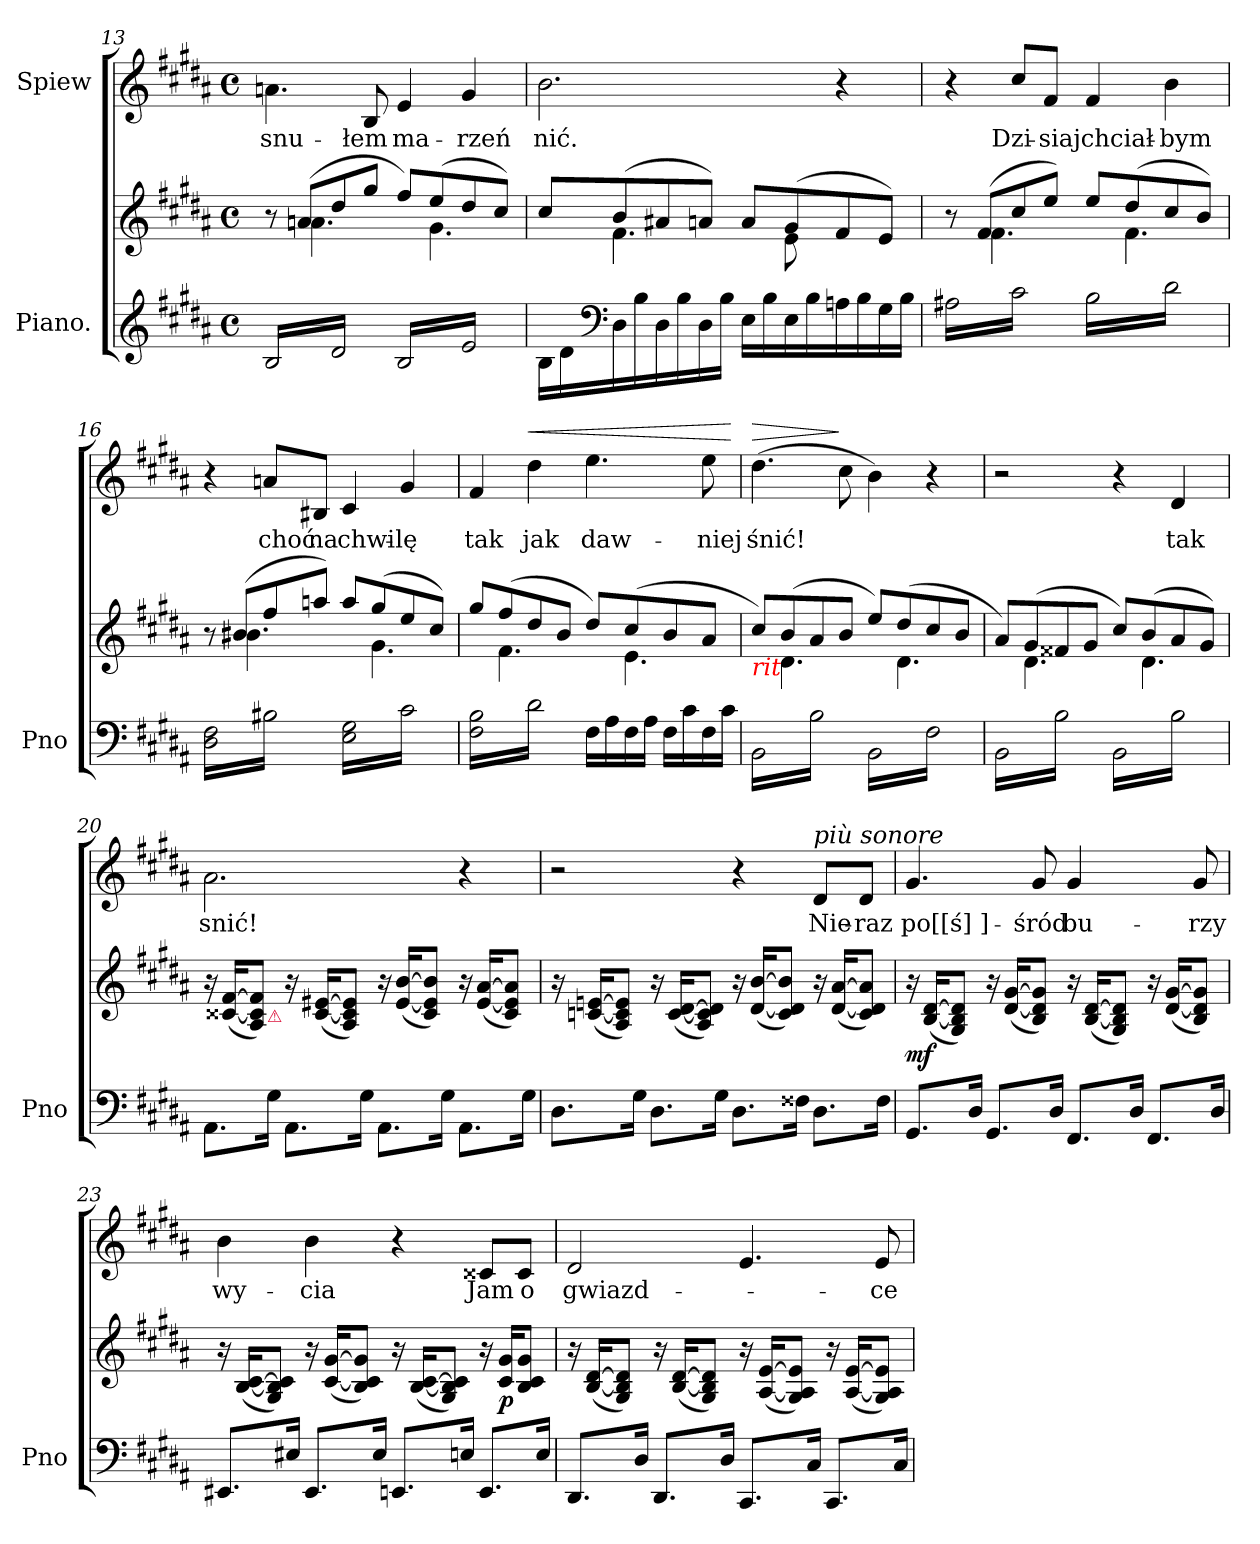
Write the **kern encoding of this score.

**kern	**kern	**dynam	**kern	**text	**dynam
*part2	*part2	*part2	*part1	*part1	*part1
*staff3	*staff2	*staff2/3	*staff1	*staff1	*staff1
*I"Piano.	*	*	*I"Spiew	*	*
*I'Pno	*	*	*	*	*
*clefG2	*clefG2	*	*clefG2	*	*
*k[f#c#g#d#a#]	*k[f#c#g#d#a#]	*	*k[f#c#g#d#a#]	*	*
*g#:	*g#:	*	*g#:	*	*
*M4/4	*M4/4	*	*M4/4	*	*
*met(c)	*met(c)	*	*met(c)	*	*
=13	=13	=13	=13	=13	=13
*	*^	*	*	*	*
*tremolo	*	*	*	*	*	*
16B/LL	8r	8ryy	.	4.an\	snu-	.
16d#/	.	.	.	.	.	.
16B/	(8an/L	4.an\	.	.	.	.
16d#/	.	.	.	.	.	.
16B/	8dd#/	.	.	.	.	.
16d#/	.	.	.	.	.	.
16B/	8gg#/J	.	.	8B/	-łem	.
16d#/JJ	.	.	.	.	.	.
16B/LL	8ff#/L)	8ryy	.	4e/	ma-	.
16e/	.	.	.	.	.	.
16B/	(8ee/	4.g#\	.	.	.	.
16e/	.	.	.	.	.	.
16B/	8dd#/	.	.	4g#/	-rzeń	.
16e/	.	.	.	.	.	.
16B/	8cc#/J)	.	.	.	.	.
16e/JJ	.	.	.	.	.	.
*Xtremolo	*	*	*	*	*	*
=14	=14	=14	=14	=14	=14	=14
16B\LL	8cc#/L	8ryy	.	2.b\	nić.	.
16d#\	.	.	.	.	.	.
*clefF4	*	*	*	*	*	*
16D#\	(8b/	4.f#\	.	.	.	.
16B\	.	.	.	.	.	.
16D#\	8a#X/	.	.	.	.	.
16B\	.	.	.	.	.	.
16D#\	8an/J)	.	.	.	.	.
16B\JJ	.	.	.	.	.	.
16E\LL	8a/L	8ryy	.	.	.	.
16B\	.	.	.	.	.	.
16E\	(8g#/	8e\	.	.	.	.
16B\	.	.	.	.	.	.
16An\	8f#/	4ryy	.	4r	.	.
16B\	.	.	.	.	.	.
16G#\	8e/J)	.	.	.	.	.
16B\JJ	.	.	.	.	.	.
=15	=15	=15	=15	=15	=15	=15
*tremolo	*	*	*	*	*	*
16A#X\LL	8r	8ryy	.	4r	.	.
16c#\	.	.	.	.	.	.
16A#X\	(8f#/L	4.f#\	.	.	.	.
16c#\	.	.	.	.	.	.
16A#X\	8cc#/	.	.	8cc#/L	Dzi-	.
16c#\	.	.	.	.	.	.
16A#X\	8ee/J)	.	.	8f#/J	-siaj	.
16c#\JJ	.	.	.	.	.	.
16B\LL	8ee/L	8ryy	.	4f#/	chciał-	.
16d#\	.	.	.	.	.	.
16B\	(8dd#/	4.f#\	.	.	.	.
16d#\	.	.	.	.	.	.
16B\	8cc#/	.	.	4b\	-bym	.
16d#\	.	.	.	.	.	.
16B\	8b/J)	.	.	.	.	.
16d#\JJ	.	.	.	.	.	.
=16	=16	=16	=16	=16	=16	=16
16D#\ 16F#\LL	8r	8ryy	.	4r	.	.
16B#X\	.	.	.	.	.	.
16D#\ 16F#\	(8b#X/L	4.b#X\	.	.	.	.
16B#X\	.	.	.	.	.	.
16D#\ 16F#\	8ff#/	.	.	8an/L	choć	.
16B#X\	.	.	.	.	.	.
16D#\ 16F#\	8aan/J)	.	.	8B#X/J	na	.
16B#X\JJ	.	.	.	.	.	.
16E\ 16G#\LL	8aa/L	8ryy	.	4c#/	chwi-	.
16c#\	.	.	.	.	.	.
16E\ 16G#\	(8gg#/	4.g#\	.	.	.	.
16c#\	.	.	.	.	.	.
16E\ 16G#\	8ee/	.	.	4g#/	-lę	.
16c#\	.	.	.	.	.	.
16E\ 16G#\	8cc#/J)	.	.	.	.	.
16c#\JJ	.	.	.	.	.	.
=17	=17	=17	=17	=17	=17	=17
16F#\ 16B\LL	8gg#/L	8ryy	.	4f#/	tak	.
16d#\	.	.	.	.	.	.
16F#\ 16B\	(8ff#/	4.f#\	.	.	.	.
16d#\	.	.	.	.	.	.
!	!	!	!	!	!	!LO:HP:a
16F#\ 16B\	8dd#/	.	.	4dd#\	jak	<
16d#\	.	.	.	.	.	.
16F#\ 16B\	8b/J	.	.	.	.	.
16d#\JJ	.	.	.	.	.	.
*Xtremolo	*	*	*	*	*	*
16F#\LL	8dd#/L)	8ryy	.	4.ee\	daw-	.
16A#\	.	.	.	.	.	.
16F#\	(8cc#/	4.e\	.	.	.	.
16A#\JJ	.	.	.	.	.	.
16F#\LL	8b/	.	.	.	.	.
16c#\	.	.	.	.	.	.
16F#\	8a#/J	.	.	8ee\	-niej	.
16c#\JJ	.	.	.	.	.	.
*	*v	*v	*	*	*	*
.	.	.	.	.	[
=18	=18	=18	=18	=18	=18
*	*^	*	*	*	*
!	!LO:TX:b:i:color=red:t=rit	!	!	!	!	!
!	!	!	!	!	!	!LO:HP:a
*tremolo	*	*	*	*	*	*
16BB\LL	8cc#/L)	8ryy	.	(4.dd#\	śnić!	>
16B\	.	.	.	.	.	.
16BB\	(8b/	4.d#\	.	.	.	.
16B\	.	.	.	.	.	.
16BB\	8a#/	.	.	.	.	.
16B\	.	.	.	.	.	.
16BB\	8b/J	.	.	8cc#\	.	]
16B\JJ	.	.	.	.	.	.
16BB\LL	8ee/L)	8ryy	.	4b\)	.	.
16F#\	.	.	.	.	.	.
16BB\	(8dd#/	4.d#\	.	.	.	.
16F#\	.	.	.	.	.	.
16BB\	8cc#/	.	.	4r	.	.
16F#\	.	.	.	.	.	.
16BB\	8b/J	.	.	.	.	.
16F#\JJ	.	.	.	.	.	.
=19	=19	=19	=19	=19	=19	=19
16BB\LL	8a#/L)	8ryy	.	2r	.	.
16B\	.	.	.	.	.	.
16BB\	(8g#/	4.d#\	.	.	.	.
16B\	.	.	.	.	.	.
16BB\	8f##X/	.	.	.	.	.
16B\	.	.	.	.	.	.
16BB\	8g#/J	.	.	.	.	.
16B\JJ	.	.	.	.	.	.
16BB\LL	8cc#/L)	8ryy	.	4r	.	.
16B\	.	.	.	.	.	.
16BB\	(8b/	4.d#\	.	.	.	.
16B\	.	.	.	.	.	.
16BB\	8a#/	.	.	4d#/	tak	.
16B\	.	.	.	.	.	.
16BB\	8g#/J)	.	.	.	.	.
16B\JJ	.	.	.	.	.	.
*Xtremolo	*	*	*	*	*	*
=20	=20	=20	=20	=20	=20	=20
8.AA#\L	16r	8.ryy	.	2.a#\	snić!	.
.	([16c##X/ [16f#/KL	.	.	.	.	.
.	8A#/ 8c##]/ 8f#]/J)	.	.	.	.	.
!	!	!LO:TX:b:color=crimson:t=⚠	!	!	!	!
16G#\Jk	.	2ryy	.	.	.	.
8.AA#\L	16r	.	.	.	.	.
.	([16c##/ [16e#X/KL	.	.	.	.	.
.	8A#/ 8c##]/ 8e#]/J)	.	.	.	.	.
16G#\Jk	.	.	.	.	.	.
8.AA#\L	16r	.	.	.	.	.
.	([16e#/ [16b/KL	.	.	.	.	.
.	8c##/ 8e#]/ 8b]/J)	.	.	.	.	.
16G#\Jk	.	4ryy	.	.	.	.
8.AA#\L	16r	.	.	4r	.	.
.	([16e#/ [16a#/KL	.	.	.	.	.
.	8c##/ 8e#]/ 8a#]/J)	.	.	.	.	.
16G#\Jk	.	16ryy	.	.	.	.
*	*v	*v	*	*	*	*
=21	=21	=21	=21	=21	=21
8.D#\L	16r	.	2r	.	.
.	([16cn/ [16en/KL	.	.	.	.
.	8A#/ 8c]/ 8e]/J)	.	.	.	.
16G#\Jk	.	.	.	.	.
8.D#\L	16r	.	.	.	.
.	([16c/ [16d#/KL	.	.	.	.
.	8A#/ 8c]/ 8d#]/J)	.	.	.	.
16G#\Jk	.	.	.	.	.
8.D#\L	16r	.	4r	.	.
.	([16d#/ [16b/KL	.	.	.	.
.	8c/ 8d#]/ 8b]/J)	.	.	.	.
16F##X\Jk	.	.	.	.	.
!	!	!	!LO:TX:a:i:t=più sonore	!	!
8.D#\L	16r	.	8d#/L	Nie-	.
.	([16d#/ [16a#/KL	.	.	.	.
.	8c/ 8d#]/ 8a#]/J)	.	8d#/J	-raz	.
16F##\Jk	.	.	.	.	.
=22	=22	=22	=22	=22	=22
8.GG#/L	16r	mf	4.g#/	po[[ś]]-	.
.	([16B/ [16d#/KL	.	.	.	.
.	8G#/ 8B]/ 8d#]/J)	.	.	.	.
16D#/Jk	.	.	.	.	.
8.GG#/L	16r	.	.	.	.
.	([16d#/ [16g#/KL	.	.	.	.
.	8B/ 8d#]/ 8g#]/J)	.	8g#/	-śród	.
16D#/Jk	.	.	.	.	.
!	!	!	!LO:N:vis=4	!	!
8.FF#/L	16r	.	4.g#/	bu-	.
.	([16B/ [16d#/KL	.	.	.	.
.	8G#/ 8B]/ 8d#]/J)	.	.	.	.
16D#/Jk	.	.	.	.	.
8.FF#/L	16r	.	.	.	.
.	([16d#/ [16g#/KL	.	.	.	.
.	8B/ 8d#]/ 8g#]/J)	.	8g#/	-rzy	.
16D#/Jk	.	.	.	.	.
=23	=23	=23	=23	=23	=23
8.EE#X/L	16r	.	4b\	wy-	.
.	([16B/ [16c#/KL	.	.	.	.
.	8G#/ 8B]/ 8c#]/J)	.	.	.	.
16E#X/Jk	.	.	.	.	.
8.EE#/L	16r	.	4b\	-cia	.
.	([16c#/ [16g#/KL	.	.	.	.
.	8B/ 8c#]/ 8g#]/J)	.	.	.	.
16E#/Jk	.	.	.	.	.
8.EEn/L	16r	.	4r	.	.
.	([16B/ [16c#/KL	.	.	.	.
.	8G#/ 8B]/ 8c#]/J)	.	.	.	.
16En/Jk	.	.	.	.	.
8.EE/L	16r	.	8c##X/L	Jam	.
.	16c#/ 16g#/KL	p	.	.	.
.	8B/ 8c#/ 8g#/J	.	8c##/J	o	.
16E/Jk	.	.	.	.	.
=24	=24	=24	=24	=24	=24
8.DD#/L	16r	.	2d#/	gwiazd-	.
.	([16B/ [16d#/KL	.	.	.	.
.	8G#/ 8B]/ 8d#]/J)	.	.	.	.
16D#/Jk	.	.	.	.	.
8.DD#/L	16r	.	.	.	.
.	([16B/ [16d#/KL	.	.	.	.
.	8G#/ 8B]/ 8d#]/J)	.	.	.	.
16D#/Jk	.	.	.	.	.
8.CC#/L	16r	.	4.e/	.	.
.	([16A#/ [16e/KL	.	.	.	.
.	8G#/ 8A#]/ 8e]/J)	.	.	.	.
16C#/Jk	.	.	.	.	.
8.CC#/L	16r	.	.	.	.
.	([16A#/ [16e/KL	.	.	.	.
.	8G#/ 8A#]/ 8e]/J)	.	8e/	-ce	.
16C#/Jk	.	.	.	.	.
=	=	=	=	=	=
*-	*-	*-	*-	*-	*-
